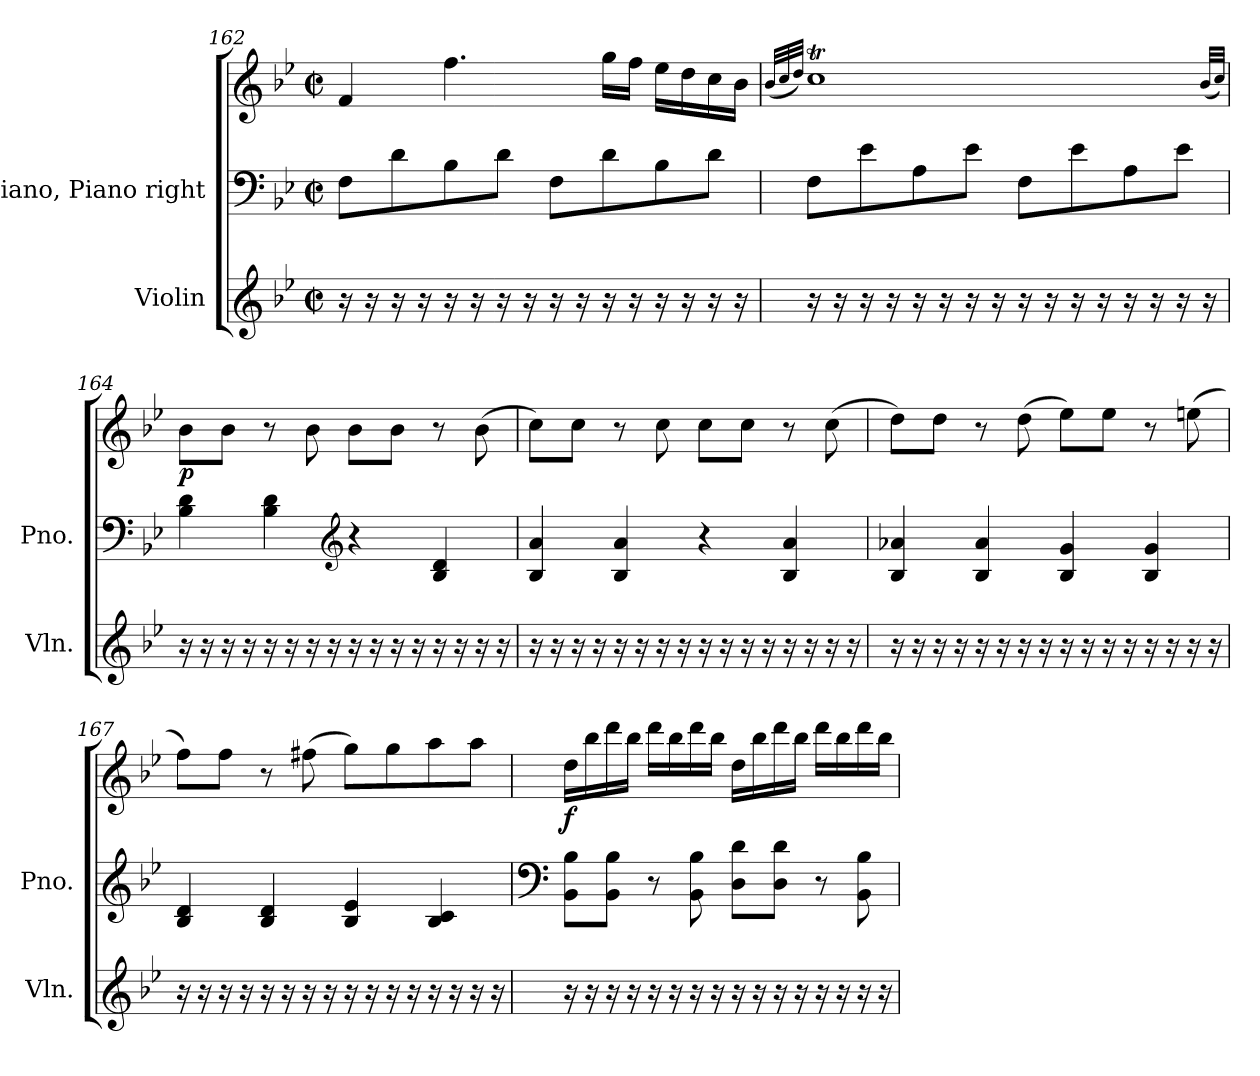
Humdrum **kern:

**kern	**kern	**kern	**dynam
*part2	*part1	*part1	*part1
*staff3	*staff2	*staff1	*staff1/2
*I"Violin	*I"Piano, Piano right	*	*
*I'Vln.	*I'Pno.	*	*
*clefG2	*clefF4	*clefG2	*
*k[b-e-]	*k[b-e-]	*k[b-e-]	*
*M2/2	*M2/2	*M2/2	*
*met(c|)	*met(c|)	*met(c|)	*
=162	=162	=162	=162
16r	8F\L	4f/	.
16r	.	.	.
16r	8d\	.	.
16r	.	.	.
16r	8B-\	4.ff\	.
16r	.	.	.
16r	8d\J	.	.
16r	.	.	.
16r	8F\L	.	.
16r	.	.	.
16r	8d\	16gg\LL	.
16r	.	16ff\JJ	.
16r	8B-\	16ee-\LL	.
16r	.	16dd\	.
16r	8d\J	16cc\	.
16r	.	16b-\JJ	.
!!LO:PB:g=z
=163	=163	=163	=163
.	.	(<32qb-/LLL	.
.	.	32qcc/	.
.	.	32qdd/JJJ)	.
16r	8F\L	1ccT	.
16r	.	.	.
16r	8e-\	.	.
16r	.	.	.
16r	8A\	.	.
16r	.	.	.
16r	8e-\J	.	.
16r	.	.	.
16r	8F\L	.	.
16r	.	.	.
16r	8e-\	.	.
16r	.	.	.
16r	8A\	.	.
16r	.	.	.
16r	8e-\J	.	.
16r	.	.	.
.	.	(<32qb-/LLL	.
.	.	32qcc/JJJ)	.
=164	=164	=164	=164
!	!	!	!LO:DY:b
16r	4B-\ 4d\	8b-\L	p
16r	.	.	.
16r	.	8b-\J	.
16r	.	.	.
16r	4B-\ 4d\	8r	.
16r	.	.	.
16r	.	8b-\	.
16r	.	.	.
*	*clefG2	*	*
16r	4r	8b-\L	.
16r	.	.	.
16r	.	8b-\J	.
16r	.	.	.
16r	4B-/ 4d/	8r	.
16r	.	.	.
16r	.	(>8b-\	.
16r	.	.	.
!!LO:LB:g=z
=165	=165	=165	=165
16r	4B-/ 4a/	8cc\L)	.
16r	.	.	.
16r	.	8cc\J	.
16r	.	.	.
16r	4B-/ 4a/	8r	.
16r	.	.	.
16r	.	8cc\	.
16r	.	.	.
16r	4r	8cc\L	.
16r	.	.	.
16r	.	8cc\J	.
16r	.	.	.
16r	4B-/ 4a/	8r	.
16r	.	.	.
16r	.	(>8cc\	.
16r	.	.	.
=166	=166	=166	=166
16r	4B-/ 4a-X/	8dd\L)	.
16r	.	.	.
16r	.	8dd\J	.
16r	.	.	.
16r	4B-/ 4a-/	8r	.
16r	.	.	.
16r	.	(>8dd\	.
16r	.	.	.
16r	4B-/ 4g/	8ee-\L)	.
16r	.	.	.
16r	.	8ee-\J	.
16r	.	.	.
16r	4B-/ 4g/	8r	.
16r	.	.	.
16r	.	(>8een\	.
16r	.	.	.
!!LO:LB:g=z
=167	=167	=167	=167
16r	4B-/ 4d/	8ff\L)	.
16r	.	.	.
16r	.	8ff\J	.
16r	.	.	.
16r	4B-/ 4d/	8r	.
16r	.	.	.
16r	.	(>8ff#X\	.
16r	.	.	.
16r	4B-/ 4e-/	8gg\L)	.
16r	.	.	.
16r	.	8gg\	.
16r	.	.	.
16r	4B-/ 4c/	8aa\	.
16r	.	.	.
16r	.	8aa\J	.
16r	.	.	.
=168	=168	=168	=168
*	*clefF4	*	*
!	!	!	!LO:DY:b
16r	8BB-\ 8B-\L	16dd\LL	f
16r	.	16bb-\	.
16r	8BB-\ 8B-\J	16ddd\	.
16r	.	16bb-\JJ	.
16r	8r	16ddd\LL	.
16r	.	16bb-\	.
16r	8BB-\ 8B-\	16ddd\	.
16r	.	16bb-\JJ	.
16r	8D\ 8d\L	16dd\LL	.
16r	.	16bb-\	.
16r	8D\ 8d\J	16ddd\	.
16r	.	16bb-\JJ	.
16r	8r	16ddd\LL	.
16r	.	16bb-\	.
16r	8BB-\ 8B-\	16ddd\	.
16r	.	16bb-\JJ	.
=	=	=	=
*-	*-	*-	*-
